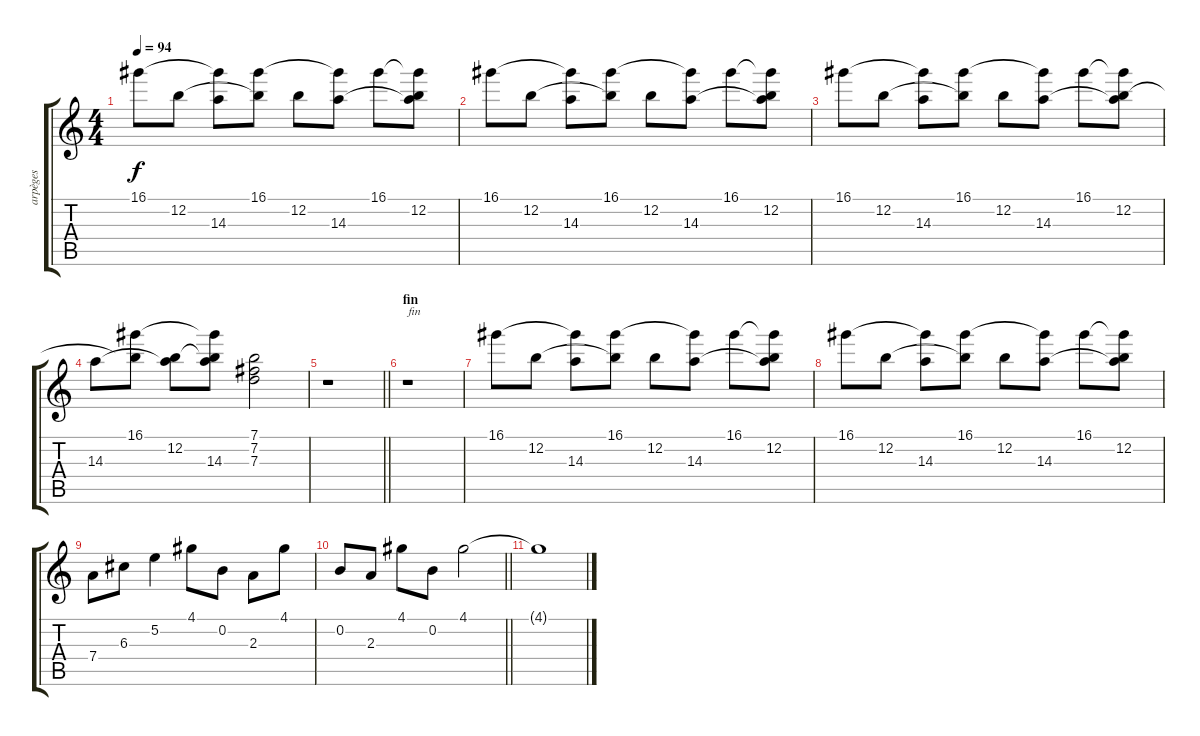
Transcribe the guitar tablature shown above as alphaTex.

\track ("arpèges" "arpèges") {instrument electricguitarclean}
\staff {score tabs}
\tuning (E4 B3 G3 D3 A2 E2) {hide}
\ts (4 4)
\tempo 94
\clef g2
\ks c
16.1.8{dy f} 12.2.8 (16.1{t} 14.3).8 (16.1 12.2{t}).8 12.2.8 (16.1{t} 14.3).8 16.1.8 (16.1{t} 12.2 14.3{t}).8 |
16.1.8 12.2.8 (16.1{t} 14.3).8 (16.1 12.2{t}).8 12.2.8 (16.1{t} 14.3).8 16.1.8 (16.1{t} 12.2 14.3{t}).8 |
16.1.8 12.2.8 (16.1{t} 14.3).8 (16.1 12.2{t}).8 12.2.8 (16.1{t} 14.3).8 16.1.8 (16.1{t} 12.2 14.3{t}).8 |
14.3.8 (16.1 12.2{t}).8 (12.2 14.3{t}).8 (16.1{t} 12.2{t} 14.3).8 (7.1 7.2 7.3).2 |
\barLineRight lightlight
r.1 |
\section ("" "fin")
r.1{txt "fin"} |
16.1.8 12.2.8 (16.1{t} 14.3).8 (16.1 12.2{t}).8 12.2.8 (16.1{t} 14.3).8 16.1.8 (16.1{t} 12.2 14.3{t}).8 |
16.1.8 12.2.8 (16.1{t} 14.3).8 (16.1 12.2{t}).8 12.2.8 (16.1{t} 14.3).8 16.1.8 (16.1{t} 12.2 14.3{t}).8 |
7.4.8 6.3.8 5.2.4 4.1.8 0.2.8 2.3.8 4.1.8 |
\barLineRight lightlight
0.2.8 2.3.8 4.1.8 0.2.8 4.1.2 |
4.1{t}.1
